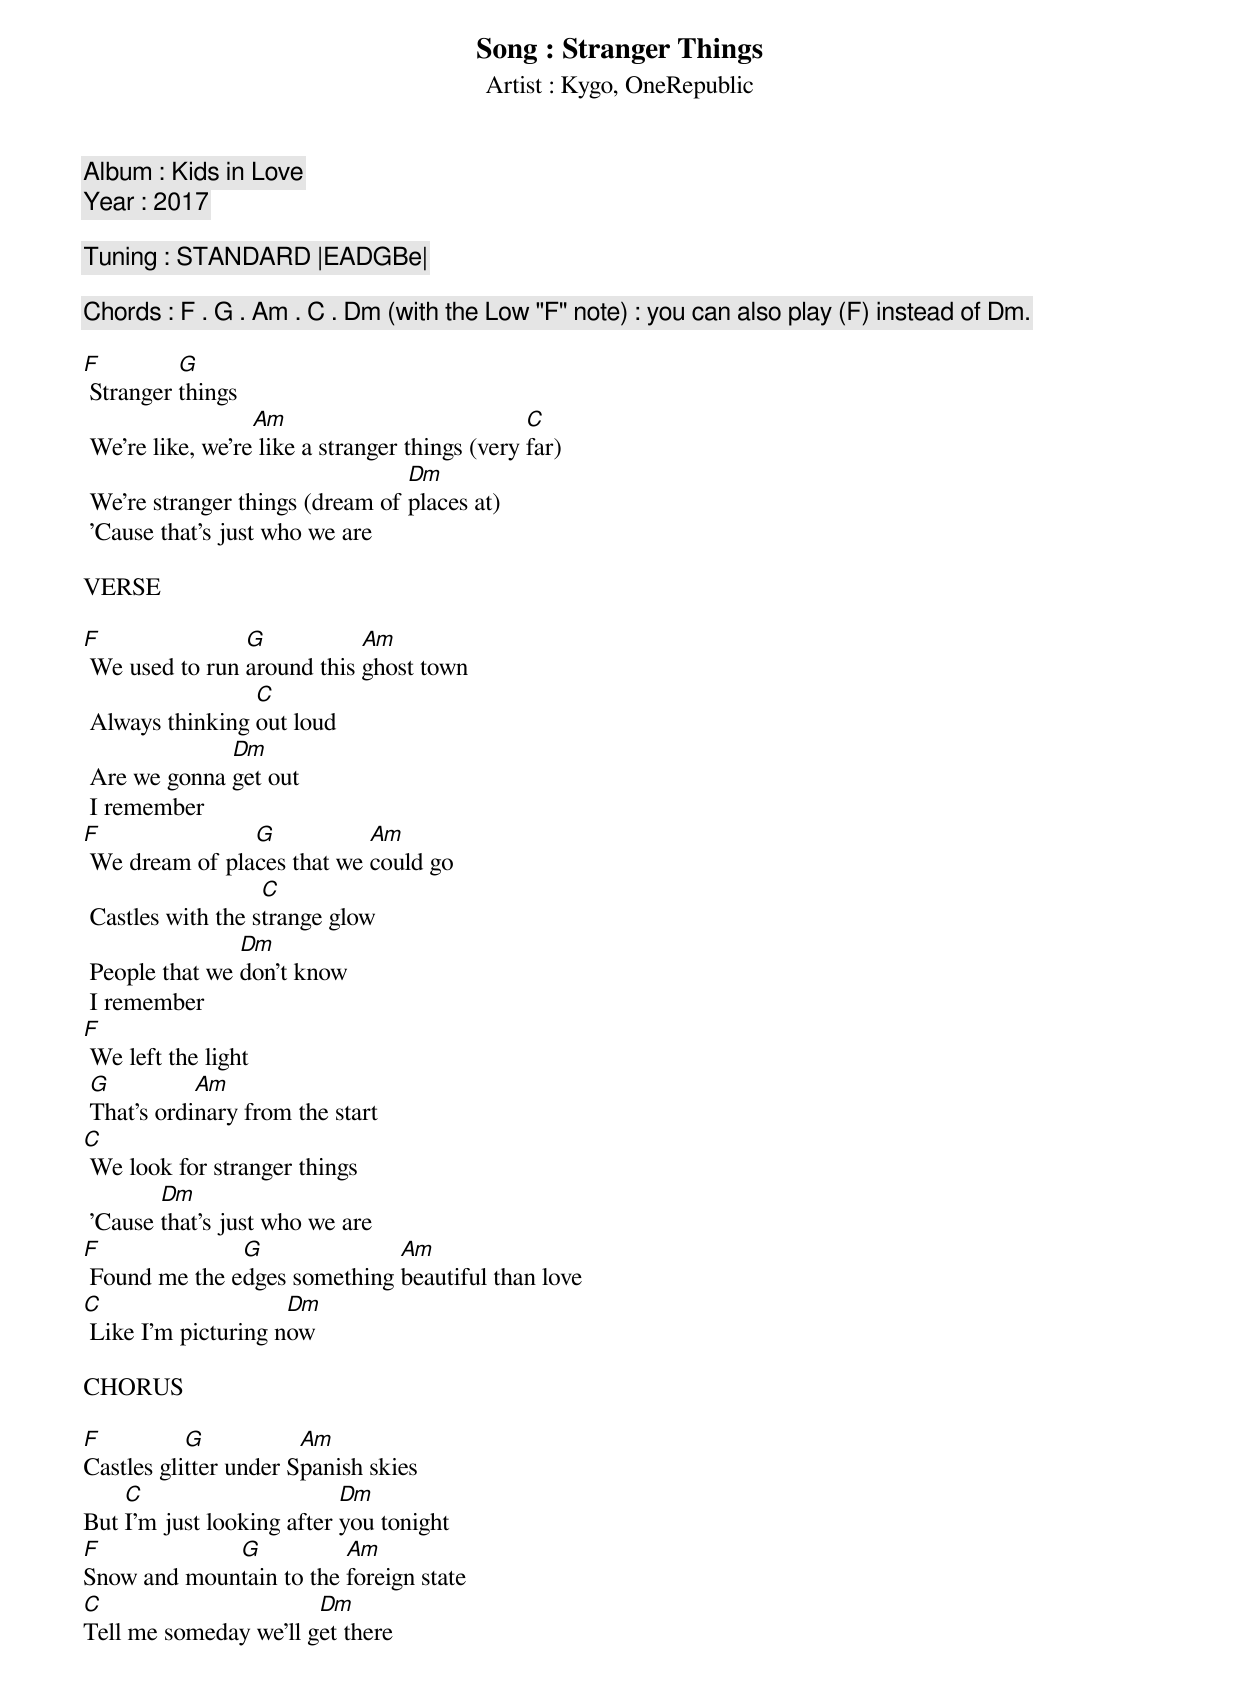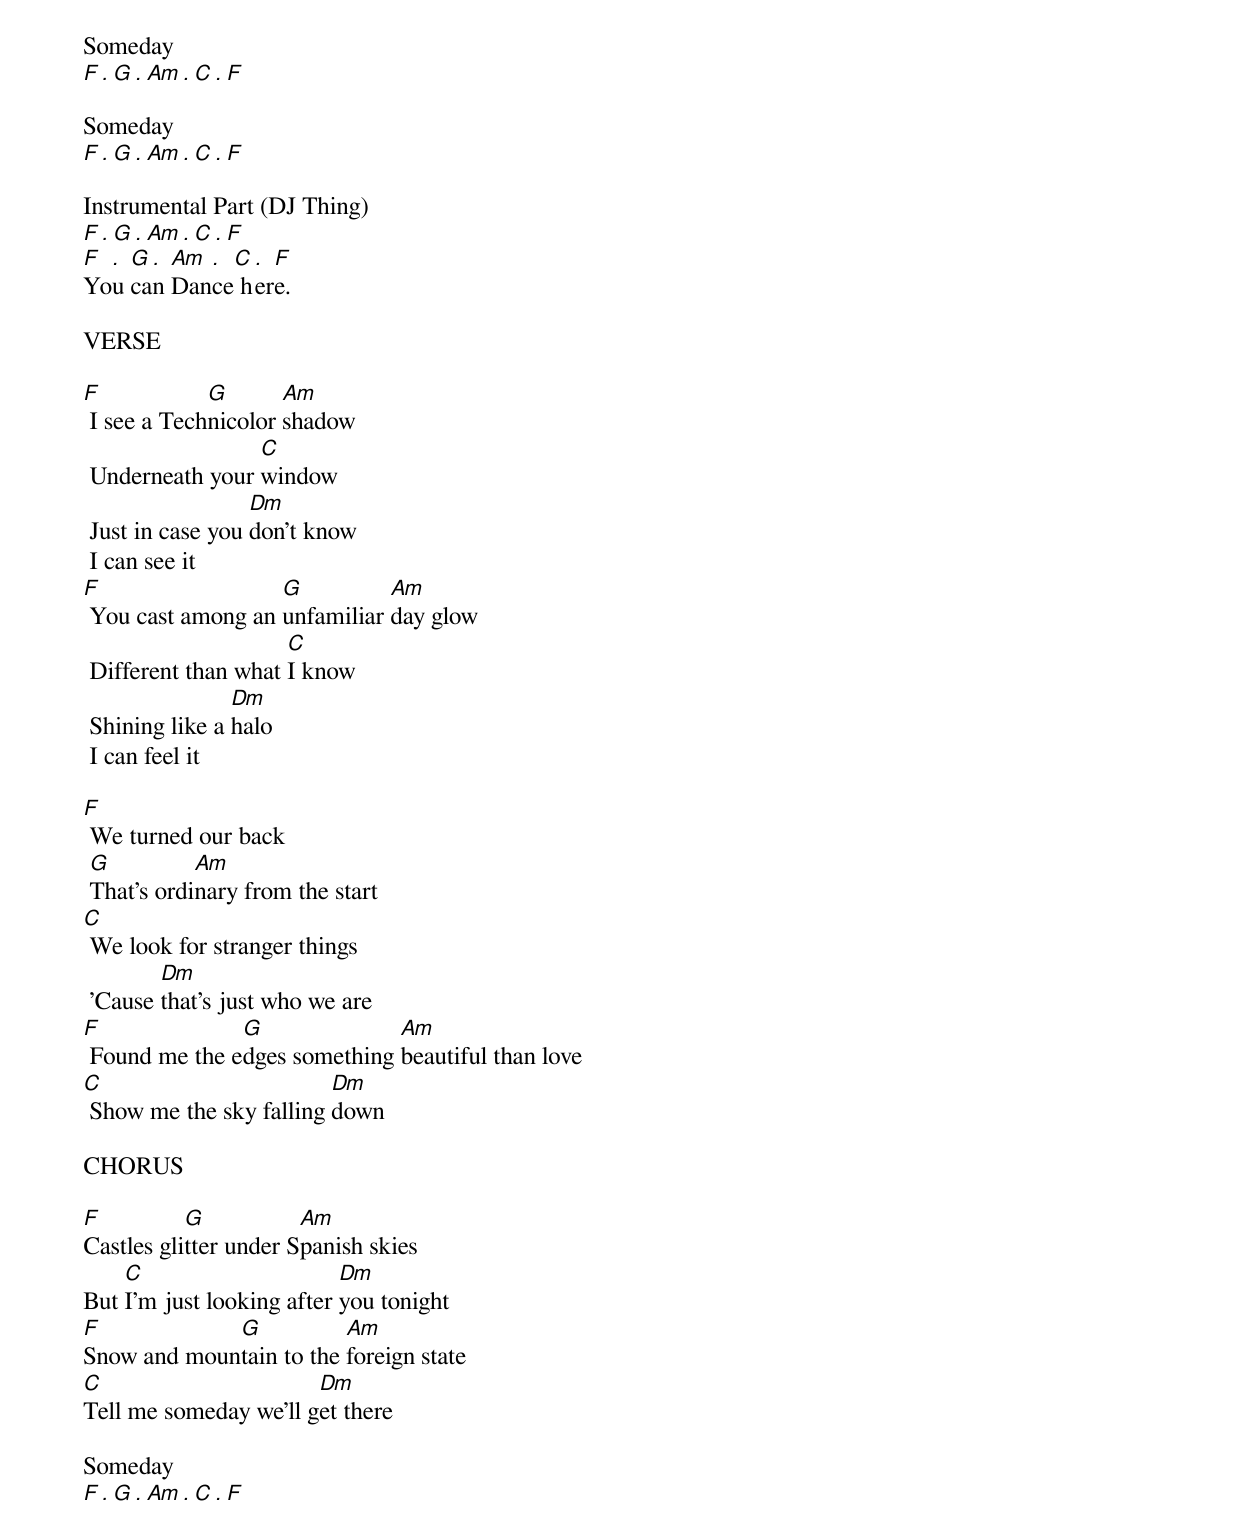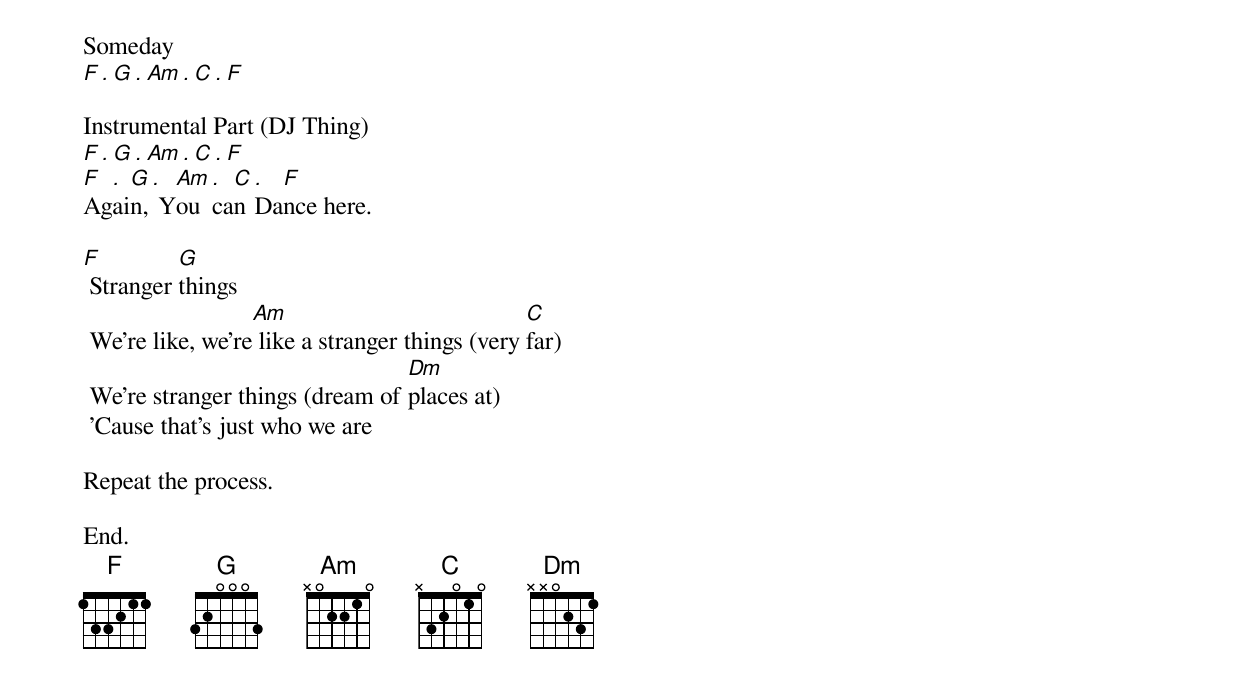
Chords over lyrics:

Song : Stranger Things
Artist : Kygo, OneRepublic
Album : Kids in Love
Year : 2017

Tuning : STANDARD |EADGBe|

Chords : F . G . Am . C . Dm (with the Low "F" note) : you can also play (F) instead of Dm.

F         G
 Stranger things
                  Am                            C
 We're like, we're like a stranger things (very far)
                                 Dm
 We're stranger things (dream of places at)
 'Cause that's just who we are

VERSE

F               G           Am
 We used to run around this ghost town
                 C
 Always thinking out loud
              Dm
 Are we gonna get out
 I remember
F               G           Am
 We dream of places that we could go
                   C
 Castles with the strange glow
                Dm
 People that we don't know
 I remember
F
 We left the light
 G          Am
 That's ordinary from the start
C
 We look for stranger things
        Dm
 'Cause that's just who we are
F              G              Am
 Found me the edges something beautiful than love
C                    Dm
 Like I'm picturing now

CHORUS

F          G           Am
Castles glitter under Spanish skies
    C                      Dm
But I'm just looking after you tonight
F            G           Am
Snow and mountain to the foreign state
C                      Dm
Tell me someday we'll get there

Someday
F . G . Am . C . F

Someday
F . G . Am . C . F

Instrumental Part (DJ Thing)
F . G . Am . C . F
F . G . Am . C . F
You can Dance here.

VERSE

F            G       Am
 I see a Technicolor shadow
                 C
 Underneath your window
                  Dm
 Just in case you don't know
 I can see it
F                  G          Am
 You cast among an unfamiliar day glow
                     C
 Different than what I know
                Dm
 Shining like a halo
 I can feel it

F
 We turned our back
 G          Am
 That's ordinary from the start
C
 We look for stranger things
        Dm
 'Cause that's just who we are
F              G              Am
 Found me the edges something beautiful than love
C                        Dm
 Show me the sky falling down

CHORUS

F          G           Am
Castles glitter under Spanish skies
    C                      Dm
But I'm just looking after you tonight
F            G           Am
Snow and mountain to the foreign state
C                      Dm
Tell me someday we'll get there

Someday
F . G . Am . C . F

Someday
F . G . Am . C . F

Instrumental Part (DJ Thing)
F . G . Am . C . F
F . G . Am . C . F
Again, You can Dance here.

F         G
 Stranger things
                  Am                            C
 We're like, we're like a stranger things (very far)
                                 Dm
 We're stranger things (dream of places at)
 'Cause that's just who we are

Repeat the process.

End.
